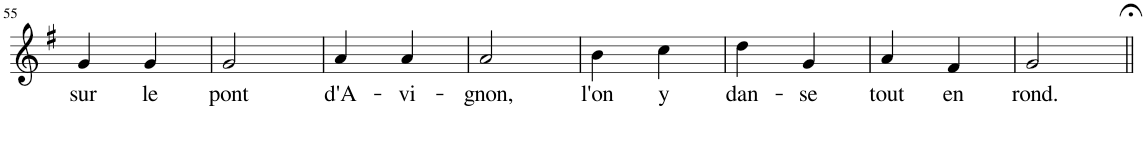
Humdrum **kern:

**kern	**text
*part1	*part1
*staff1	*staff1
*I"Soprano	*
!!LO:PB:g=z
*clefG2	*
*k[f#]	*
*M2/4	*
=55	=55
!	!LO:LY:b
4g/	sur
!	!LO:LY:b
4g/	le
=56	=56
!	!LO:LY:b
2g/	pont
=57	=57
!	!LO:LY:b
4a/	d'A-
!	!LO:LY:b
4a/	-vi-
=58	=58
!	!LO:LY:b
2a/	-gnon,
=59	=59
!	!LO:LY:b
4b\	l'on
!	!LO:LY:b
4cc\	y
=60	=60
!	!LO:LY:b
4dd\	dan-
!	!LO:LY:b
4g/	-se
=61	=61
!	!LO:LY:b
4a/	tout
!	!LO:LY:b
4f#/	en
=62	=62
!	!LO:LY:b
2g;</	rond.
=||	=||
*-	*-
